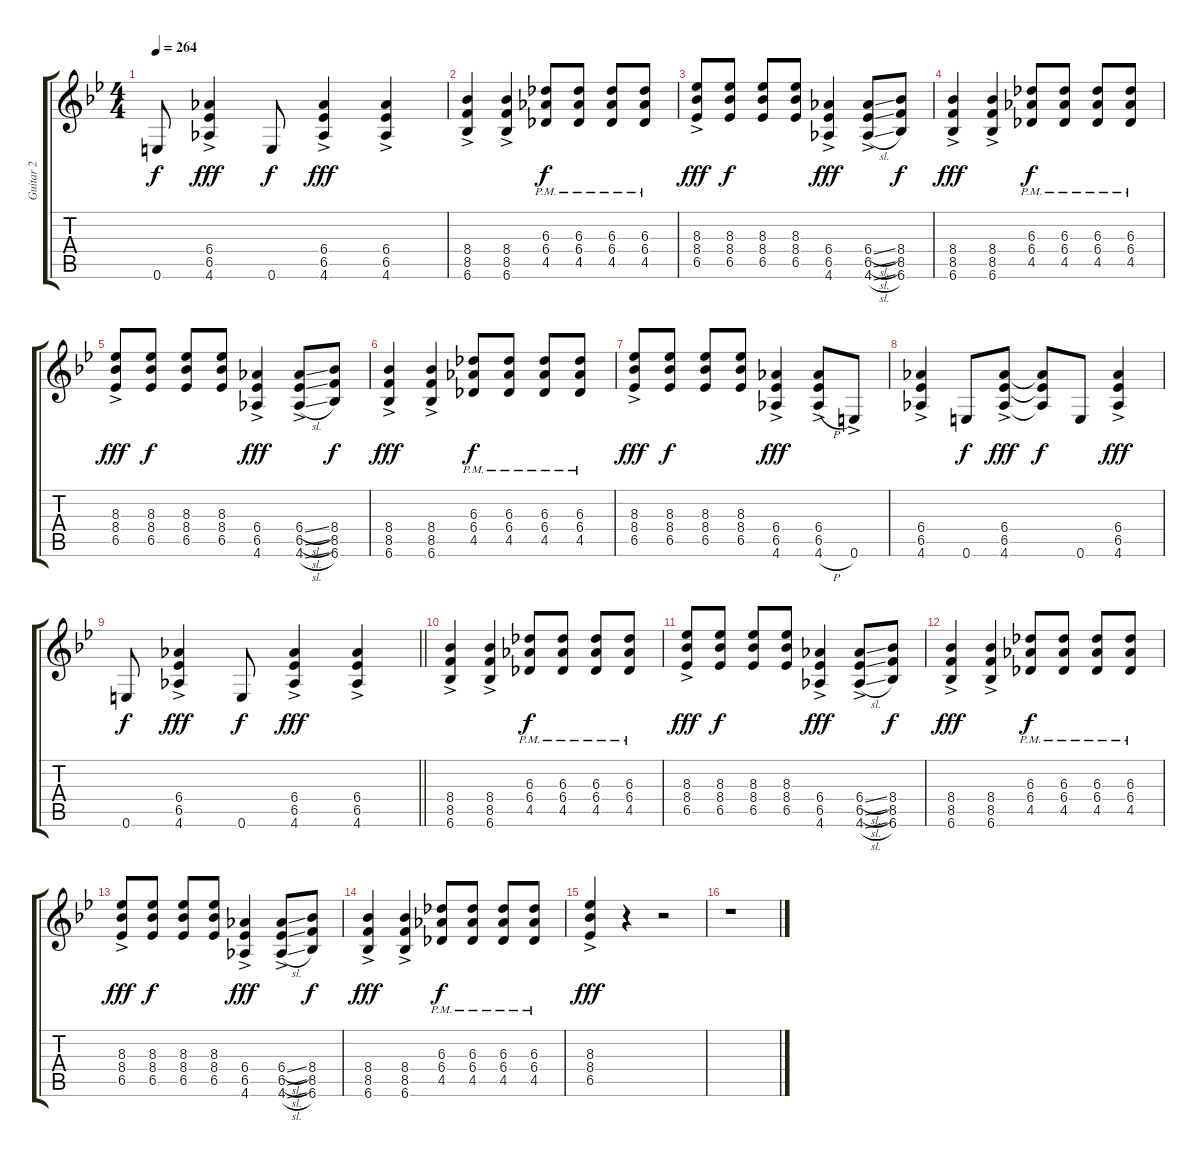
\track ("Guitar 2" "Guitar 2") {instrument distortionguitar}
\staff {score tabs}
\tuning (E4 B3 G3 D3 A2 E2) {hide}
\ts (4 4)
\tempo 264
\clef g2
\ks gminor
0.6.8{dy f} (6.4{ac} 6.5{ac} 4.6{ac}).4{dy fff} 0.6.8{dy f} (6.4{ac} 6.5{ac} 4.6{ac}).4{dy fff} (6.4{ac} 6.5{ac} 4.6{ac}).4 |
(8.4{ac} 8.5{ac} 6.6{ac}).4 (8.4{ac} 8.5{ac} 6.6{ac}).4 (6.3{pm} 6.4{pm} 4.5{pm}).8{dy f} (6.3{pm} 6.4{pm} 4.5{pm}).8 (6.3{pm} 6.4{pm} 4.5{pm}).8 (6.3{pm} 6.4{pm} 4.5{pm}).8 |
(8.3{ac} 8.4{ac} 6.5{ac}).8{dy fff} (8.3 8.4 6.5).8{dy f} (8.3 8.4 6.5).8 (8.3 8.4 6.5).8 (6.4{ac} 6.5{ac} 4.6{ac}).4{dy fff} (6.4{sl ac} 6.5{sl ac} 4.6{sl ac}).8 (8.4 8.5 6.6).8{dy f} |
(8.4{ac} 8.5{ac} 6.6{ac}).4{dy fff} (8.4{ac} 8.5{ac} 6.6{ac}).4 (6.3{pm} 6.4{pm} 4.5{pm}).8{dy f} (6.3{pm} 6.4{pm} 4.5{pm}).8 (6.3{pm} 6.4{pm} 4.5{pm}).8 (6.3{pm} 6.4{pm} 4.5{pm}).8 |
(8.3{ac} 8.4{ac} 6.5{ac}).8{dy fff} (8.3 8.4 6.5).8{dy f} (8.3 8.4 6.5).8 (8.3 8.4 6.5).8 (6.4{ac} 6.5{ac} 4.6{ac}).4{dy fff} (6.4{sl ac} 6.5{sl ac} 4.6{sl ac}).8 (8.4 8.5 6.6).8{dy f} |
(8.4{ac} 8.5{ac} 6.6{ac}).4{dy fff} (8.4{ac} 8.5{ac} 6.6{ac}).4 (6.3{pm} 6.4{pm} 4.5{pm}).8{dy f} (6.3{pm} 6.4{pm} 4.5{pm}).8 (6.3{pm} 6.4{pm} 4.5{pm}).8 (6.3{pm} 6.4{pm} 4.5{pm}).8 |
(8.3{ac} 8.4{ac} 6.5{ac}).8{dy fff} (8.3 8.4 6.5).8{dy f} (8.3 8.4 6.5).8 (8.3 8.4 6.5).8 (6.4{ac} 6.5{ac} 4.6{ac}).4{dy fff} (6.4{ac} 6.5{ac} 4.6{h ac}).8 0.6{ac}.8 |
(6.4{ac} 6.5{ac} 4.6{ac}).4 0.6.8{dy f} (6.4{ac} 6.5{ac} 4.6{ac}).8{dy fff} (6.4{t} 6.5{t} 4.6{t}).8{dy f} 0.6.8 (6.4{ac} 6.5{ac} 4.6{ac}).4{dy fff} |
\barLineRight lightlight
0.6.8{dy f} (6.4{ac} 6.5{ac} 4.6{ac}).4{dy fff} 0.6.8{dy f} (6.4{ac} 6.5{ac} 4.6{ac}).4{dy fff} (6.4{ac} 6.5{ac} 4.6{ac}).4 |
(8.4{ac} 8.5{ac} 6.6{ac}).4 (8.4{ac} 8.5{ac} 6.6{ac}).4 (6.3{pm} 6.4{pm} 4.5{pm}).8{dy f} (6.3{pm} 6.4{pm} 4.5{pm}).8 (6.3{pm} 6.4{pm} 4.5{pm}).8 (6.3{pm} 6.4{pm} 4.5{pm}).8 |
(8.3{ac} 8.4{ac} 6.5{ac}).8{dy fff} (8.3 8.4 6.5).8{dy f} (8.3 8.4 6.5).8 (8.3 8.4 6.5).8 (6.4{ac} 6.5{ac} 4.6{ac}).4{dy fff} (6.4{sl ac} 6.5{sl ac} 4.6{sl ac}).8 (8.4 8.5 6.6).8{dy f} |
(8.4{ac} 8.5{ac} 6.6{ac}).4{dy fff} (8.4{ac} 8.5{ac} 6.6{ac}).4 (6.3{pm} 6.4{pm} 4.5{pm}).8{dy f} (6.3{pm} 6.4{pm} 4.5{pm}).8 (6.3{pm} 6.4{pm} 4.5{pm}).8 (6.3{pm} 6.4{pm} 4.5{pm}).8 |
(8.3{ac} 8.4{ac} 6.5{ac}).8{dy fff} (8.3 8.4 6.5).8{dy f} (8.3 8.4 6.5).8 (8.3 8.4 6.5).8 (6.4{ac} 6.5{ac} 4.6{ac}).4{dy fff} (6.4{sl ac} 6.5{sl ac} 4.6{sl ac}).8 (8.4 8.5 6.6).8{dy f} |
(8.4{ac} 8.5{ac} 6.6{ac}).4{dy fff} (8.4{ac} 8.5{ac} 6.6{ac}).4 (6.3{pm} 6.4{pm} 4.5{pm}).8{dy f} (6.3{pm} 6.4{pm} 4.5{pm}).8 (6.3{pm} 6.4{pm} 4.5{pm}).8 (6.3{pm} 6.4{pm} 4.5{pm}).8 |
(8.3{ac} 8.4{ac} 6.5{ac}).4{dy fff} r.4 r.2 |
r.1
